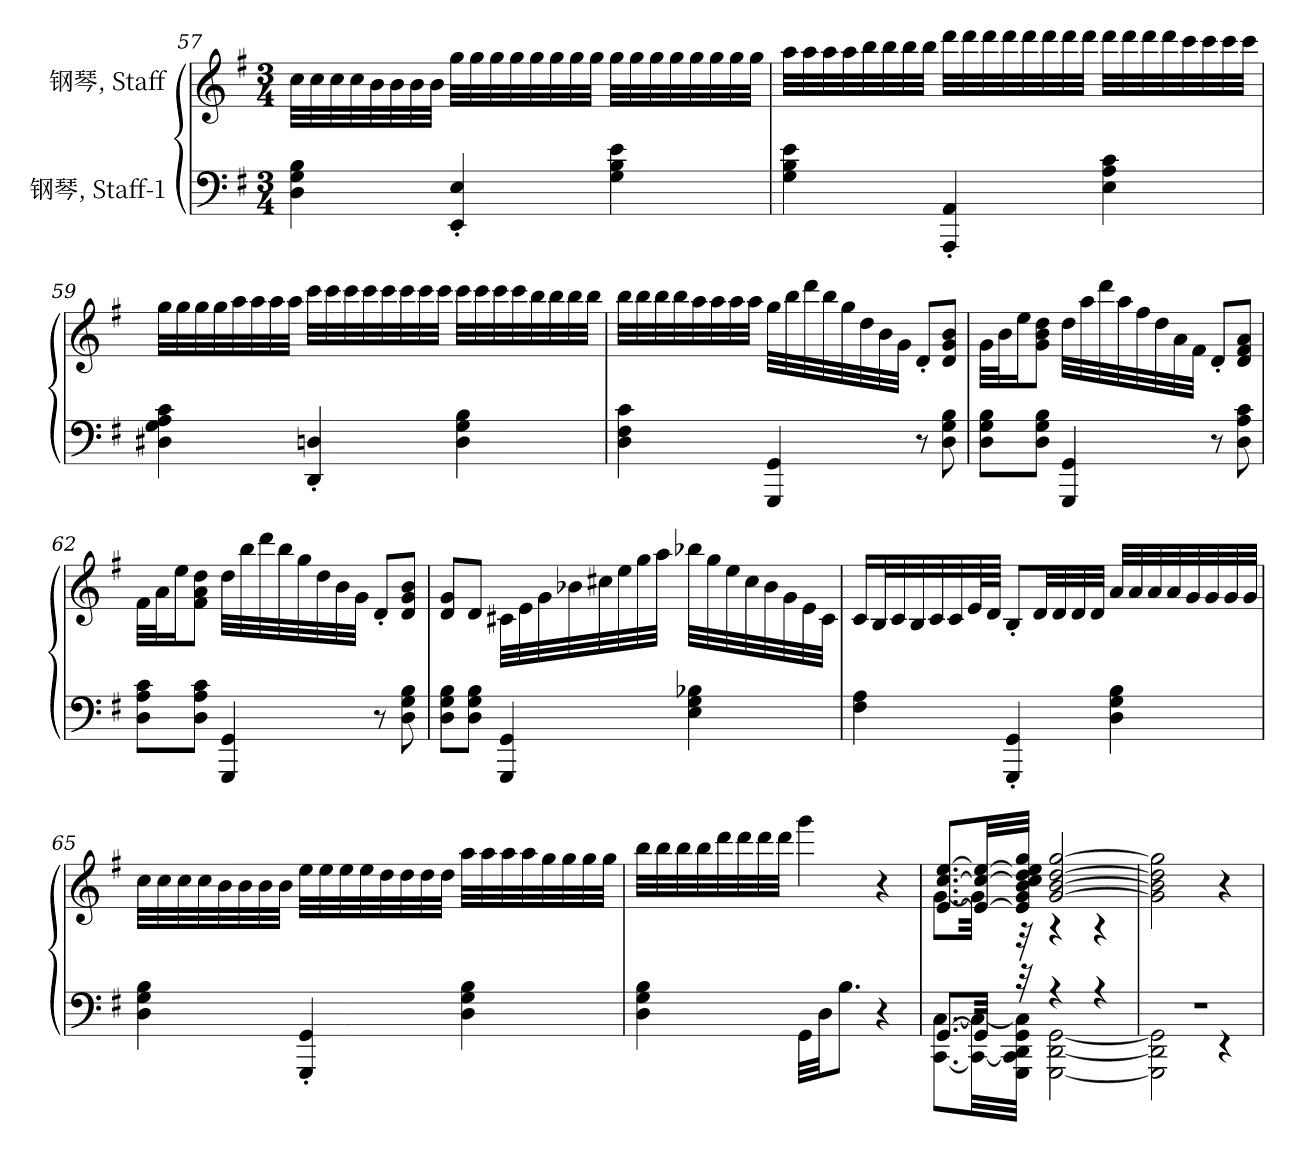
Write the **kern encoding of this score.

**kern	**kern
*part2	*part1
*staff2	*staff1
*I"钢琴, Staff-1	*I"钢琴, Staff
!!LO:LB:g=z
*clefF4	*clefG2
*k[f#]	*k[f#]
*M3/4	*M3/4
=57	=57
4D\ 4G\ 4B\	32cc\LLL
.	32cc\
.	32cc\
.	32cc\
.	32b\
.	32b\
.	32b\
.	32b\JJJ
4EE/' 4E/'	32gg\LLL
.	32gg\
.	32gg\
.	32gg\
.	32gg\
.	32gg\
.	32gg\
.	32gg\JJJ
4G\ 4B\ 4e\	32gg\LLL
.	32gg\
.	32gg\
.	32gg\
.	32gg\
.	32gg\
.	32gg\
.	32gg\JJJ
!!LO:LB:g=z
=58	=58
4G\ 4B\ 4e\	32aa\LLL
.	32aa\
.	32aa\
.	32aa\
.	32bb\
.	32bb\
.	32bb\
.	32bb\JJJ
4AAA/' 4AA/'	32ddd\LLL
.	32ddd\
.	32ddd\
.	32ddd\
.	32ddd\
.	32ddd\
.	32ddd\
.	32ddd\JJJ
4E\ 4A\ 4c\	32ddd\LLL
.	32ddd\
.	32ddd\
.	32ddd\
.	32ccc\
.	32ccc\
.	32ccc\
.	32ccc\JJJ
!!LO:LB:g=z
=59	=59
4D#X\ 4G\ 4A\ 4c\	32gg\LLL
.	32gg\
.	32gg\
.	32gg\
.	32aa\
.	32aa\
.	32aa\
.	32aa\JJJ
4DD/' 4Dn/'	32ccc\LLL
.	32ccc\
.	32ccc\
.	32ccc\
.	32ccc\
.	32ccc\
.	32ccc\
.	32ccc\JJJ
4D\ 4G\ 4B\	32ccc\LLL
.	32ccc\
.	32ccc\
.	32ccc\
.	32bb\
.	32bb\
.	32bb\
.	32bb\JJJ
!!LO:PB:g=z
=60	=60
4D\ 4F#\ 4c\	32bb\LLL
.	32bb\
.	32bb\
.	32bb\
.	32aa\
.	32aa\
.	32aa\
.	32aa\JJJ
4GGG/ 4GG/	32gg\LLL
.	32bb\
.	32ddd\
.	32bb\
.	32gg\
.	32dd\
.	32b\
.	32g\JJJ
8r	8d'/L
8D\ 8G\ 8B\	8d/ 8g/ 8b/J
=61	=61
8D\ 8G\ 8B\L	32g\LLL
.	32b\J
.	16ee\J
8D\ 8G\ 8B\J	8g\ 8b\ 8dd\J
4GGG/ 4GG/	32dd\LLL
.	32aa\
.	32ddd\
.	32aa\
.	32ff#\
.	32dd\
.	32a\
.	32f#\JJJ
8r	8d'/L
8D\ 8A\ 8c\	8d/ 8f#/ 8a/J
!!LO:LB:g=z
=62	=62
8D\ 8A\ 8c\L	32f#\LLL
.	32a\J
.	16ee\J
8D\ 8A\ 8c\J	8f#\ 8a\ 8dd\J
4GGG/ 4GG/	32dd\LLL
.	32bb\
.	32ddd\
.	32bb\
.	32gg\
.	32dd\
.	32b\
.	32g\JJJ
8r	8d'/L
8D\ 8G\ 8B\	8d/ 8g/ 8b/J
=63	=63
8D\ 8G\ 8B\L	8d/ 8g/L
8D\ 8G\ 8B\J	8d/J
4GGG/ 4GG/	32c#X\LLL
.	32e\
.	32g\
.	32b-X\
.	32cc#X\
.	32ee\
.	32gg\
.	32aa\JJJ
4E\ 4G\ 4B-X\	32bb-X\LLL
.	32gg\
.	32ee\
.	32cc#\
.	32b-\
.	32g\
.	32e\
.	32c#\JJJ
!!LO:LB:g=z
=64	=64
4F#\ 4A\	16c/LL
.	32B/L
.	32c/
.	32B/
.	32c/
.	32c/
.	64e/L
.	64d/JJJJ
4GGG/' 4GG/'	8B'/L
.	32d/LL
.	32d/
.	32d/
.	32d/JJJ
4D\ 4G\ 4B\	32a/LLL
.	32a/
.	32a/
.	32a/
.	32g/
.	32g/
.	32g/
.	32g/JJJ
!!LO:LB:g=z
=65	=65
4D\ 4G\ 4B\	32cc\LLL
.	32cc\
.	32cc\
.	32cc\
.	32b\
.	32b\
.	32b\
.	32b\JJJ
4GGG/' 4GG/'	32ee\LLL
.	32ee\
.	32ee\
.	32ee\
.	32dd\
.	32dd\
.	32dd\
.	32dd\JJJ
4D\ 4G\ 4B\	32aa\LLL
.	32aa\
.	32aa\
.	32aa\
.	32gg\
.	32gg\
.	32gg\
.	32gg\JJJ
=66	=66
4D\ 4G\ 4B\	32bb\LLL
.	32bb\
.	32bb\
.	32bb\
.	32ddd\
.	32ddd\
.	32ddd\
.	32ddd\JJJ
32GG\LLL	4ggg\
32D\JJ	.
8.B\J	.
4r	4r
!!LO:LB:g=z
=67	=67
*^	*^
[8.GG/L	[8.CC\ [8.C\L	[8.e/ [8.cc/ [8.ee/L	[8.g\L
32GG/Jkk]	32CC\_ 32C\_LL	32e/_ 32cc/_ 32ee/_LL	32g\Jkk]
32r	32GGG\ 32CC\] 32DD\ 32GG\ 32C\]JJJ	32e/] 32g/ 32b/ 32cc/] 32dd/ 32ee/] 32gg/JJJ	32r
4r	[2GGG\ [2DD\ [2GG\	[2g/ [2b/ [2dd/ [2gg/	4r
4r	.	.	4r
*	*	*v	*v
=68	=68	=68
2.r	2GGG\] 2DD\] 2GG\]	2g\] 2b\] 2dd\] 2gg\]
.	4r	4r
*v	*v	*
=	=
*-	*-
